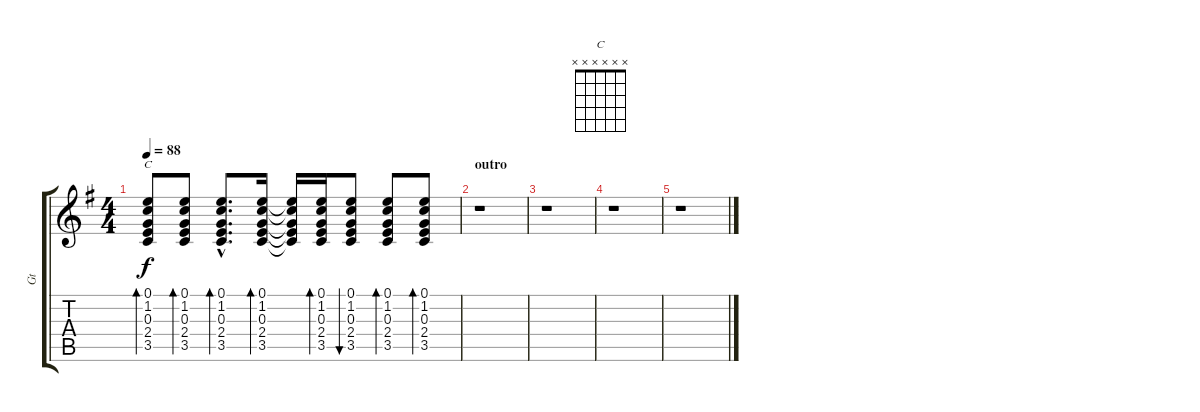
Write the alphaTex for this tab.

\track ("Gt" "Gt") {instrument acousticguitarnylon}
\staff {score tabs}
\tuning (E4 B3 G3 D3 A2 E2) {hide}
\chord ("C" x x x x x x)
\ts (4 4)
\tempo 88
\clef g2
\ks g
(0.1 1.2 0.3 2.4 3.5).8{bd 60 ch "C" dy f} (0.1 1.2 0.3 2.4 3.5).8{bd 60} (0.1{hac} 1.2{hac} 0.3{hac} 2.4{hac} 3.5{hac}).8{d bd 60} (0.1 1.2 0.3 2.4 3.5).16{bd 60} (0.1{t} 1.2{t} 0.3{t} 2.4{t} 3.5{t}).16 (0.1 1.2 0.3 2.4 3.5).16{bd 30} (0.1 1.2 0.3 2.4 3.5).8{bu 30} (0.1 1.2 0.3 2.4 3.5).8{bd 60} (0.1 1.2 0.3 2.4 3.5).8{bd 60} |
\section ("" "outro")
r.1 |
r.1 |
r.1 |
r.1
